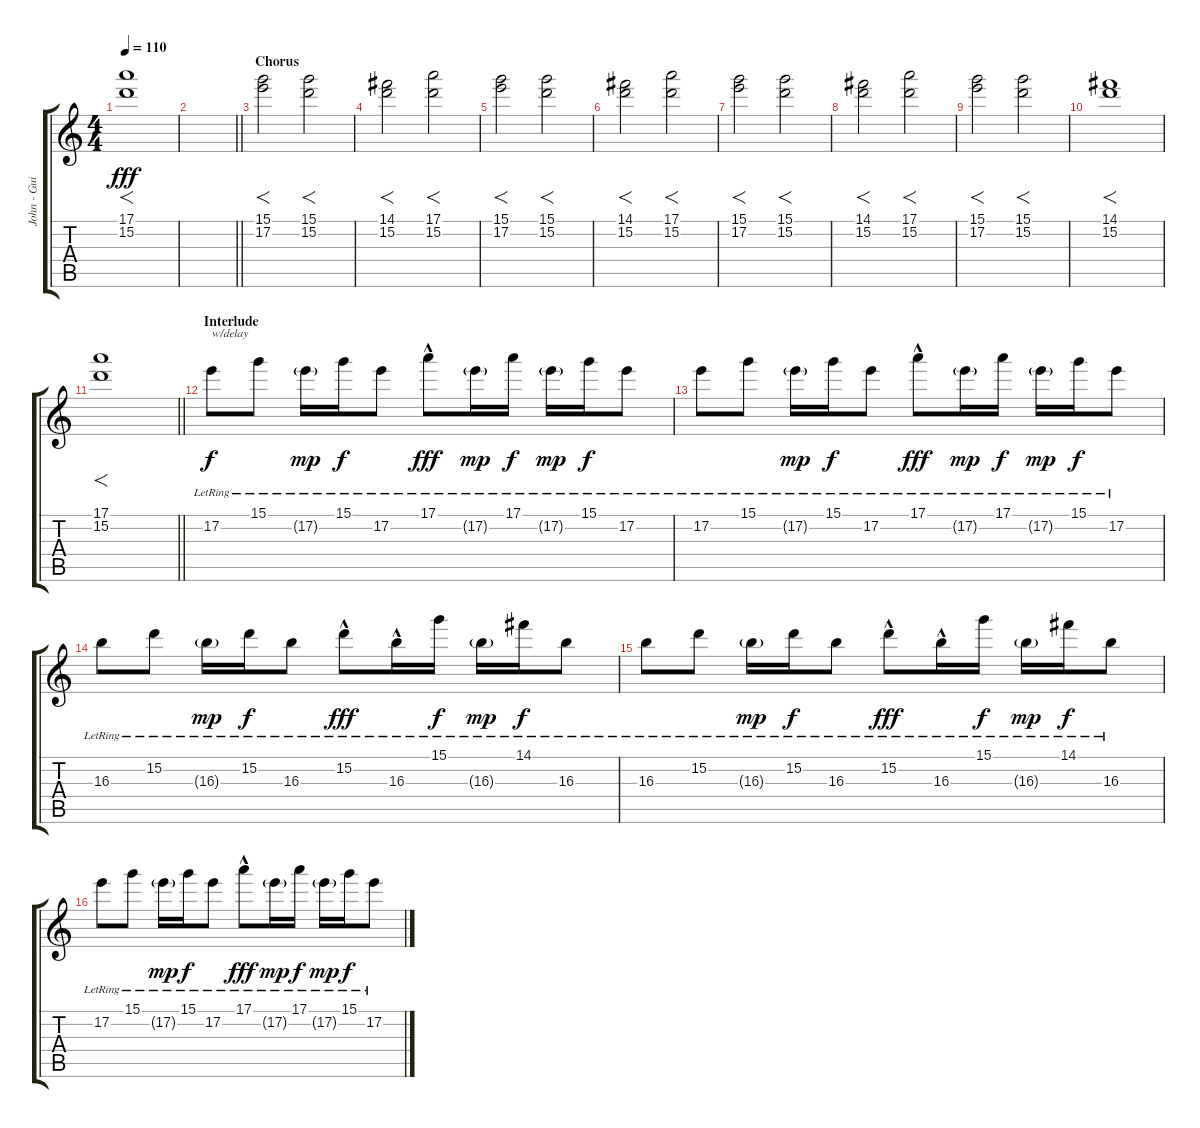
\track ("John - Guitar 1" "John - Gui") {instrument electricguitarclean}
\staff {score tabs}
\tuning (E4 B3 G3 D3 A2 E2) {hide}
\ts (4 4)
\tempo 110
\clef g2
\ks c
(17.1 15.2).1{f dy fff} |
\barLineRight lightlight
|
\section ("" "Chorus")
(15.1 17.2).2{f} (15.1 15.2).2{f} |
(14.1 15.2).2{f} (17.1 15.2).2{f} |
(15.1 17.2).2{f} (15.1 15.2).2{f} |
(14.1 15.2).2{f} (17.1 15.2).2{f} |
(15.1 17.2).2{f} (15.1 15.2).2{f} |
(14.1 15.2).2{f} (17.1 15.2).2{f} |
(15.1 17.2).2{f} (15.1 15.2).2{f} |
(14.1 15.2).1{f} |
\barLineRight lightlight
(17.1 15.2).1{f} |
\section ("" "Interlude")
17.2{lr}.8{txt "w/delay" dy f} 15.1{lr}.8 17.2{g lr}.16{dy mp} 15.1{lr}.16{dy f} 17.2{lr}.8 17.1{hac lr}.8{dy fff} 17.2{g lr}.16{dy mp} 17.1{lr}.16{dy f} 17.2{g lr}.16{dy mp} 15.1{lr}.16{dy f} 17.2{lr}.8 |
17.2{lr}.8 15.1{lr}.8 17.2{g lr}.16{dy mp} 15.1{lr}.16{dy f} 17.2{lr}.8 17.1{hac lr}.8{dy fff} 17.2{g lr}.16{dy mp} 17.1{lr}.16{dy f} 17.2{g lr}.16{dy mp} 15.1{lr}.16{dy f} 17.2{lr}.8 |
16.3{lr}.8 15.2{lr}.8 16.3{g lr}.16{dy mp} 15.2{lr}.16{dy f} 16.3{lr}.8 15.2{hac lr}.8{dy fff} 16.3{hac lr}.16 15.1{lr}.16{dy f} 16.3{g lr}.16{dy mp} 14.1{lr}.16{dy f} 16.3{lr}.8 |
16.3{lr}.8 15.2{lr}.8 16.3{g lr}.16{dy mp} 15.2{lr}.16{dy f} 16.3{lr}.8 15.2{hac lr}.8{dy fff} 16.3{hac lr}.16 15.1{lr}.16{dy f} 16.3{g lr}.16{dy mp} 14.1{lr}.16{dy f} 16.3{lr}.8 |
17.2{lr}.8 15.1{lr}.8 17.2{g lr}.16{dy mp} 15.1{lr}.16{dy f} 17.2{lr}.8 17.1{hac lr}.8{dy fff} 17.2{g lr}.16{dy mp} 17.1{lr}.16{dy f} 17.2{g lr}.16{dy mp} 15.1{lr}.16{dy f} 17.2{lr}.8
